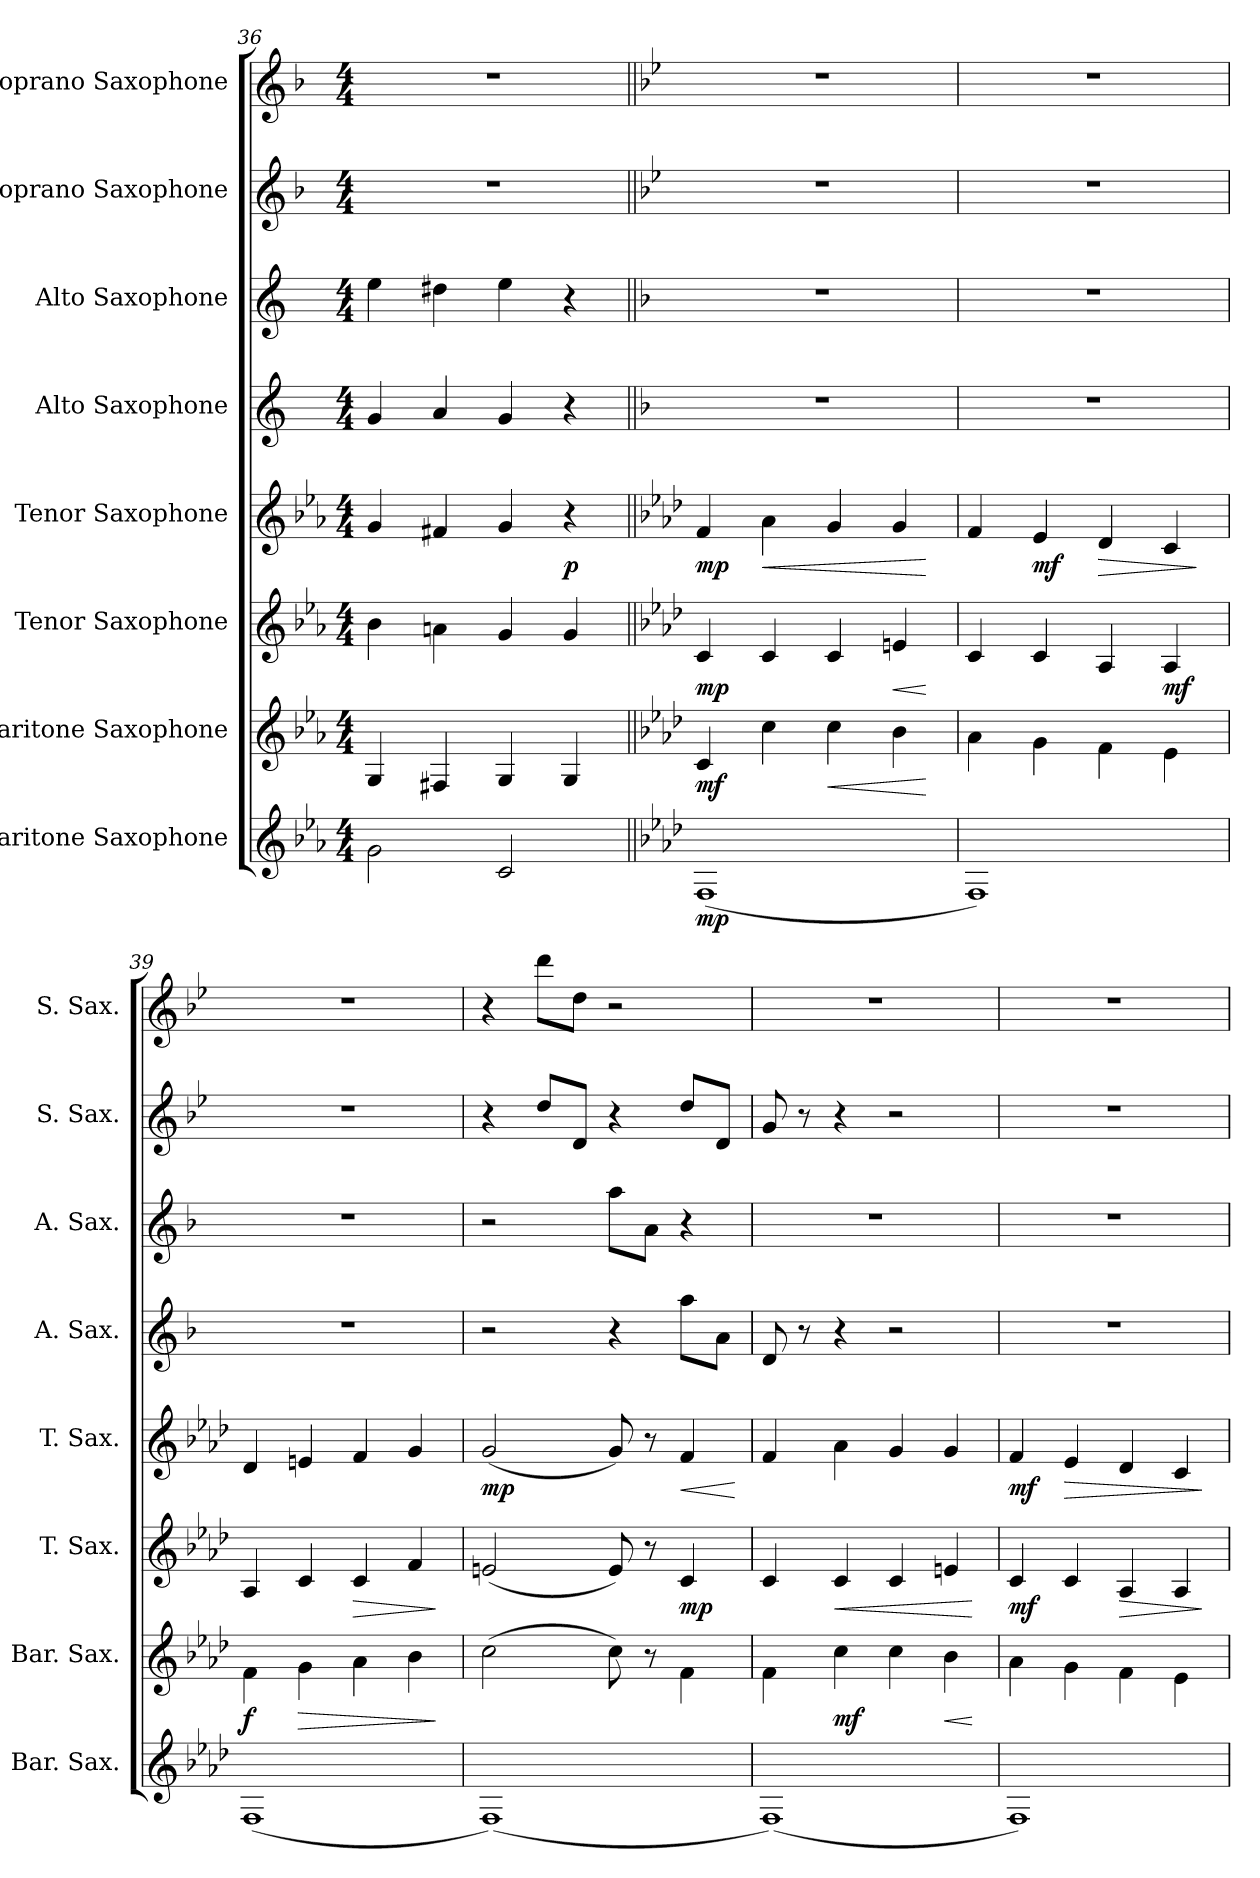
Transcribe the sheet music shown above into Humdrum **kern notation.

**kern	**dynam	**kern	**dynam	**kern	**dynam	**kern	**dynam	**kern	**kern	**kern	**kern
*part8	*part8	*part7	*part7	*part6	*part6	*part5	*part5	*part4	*part3	*part2	*part1
*staff8	*staff8	*staff7	*staff7	*staff6	*staff6	*staff5	*staff5	*staff4	*staff3	*staff2	*staff1
*I"Baritone Saxophone	*	*I"Baritone Saxophone	*	*I"Tenor Saxophone	*	*I"Tenor Saxophone	*	*I"Alto Saxophone	*I"Alto Saxophone	*I"Soprano Saxophone	*I"Soprano Saxophone
*I'Bar. Sax.	*	*I'Bar. Sax.	*	*I'T. Sax.	*	*I'T. Sax.	*	*I'A. Sax.	*I'A. Sax.	*I'S. Sax.	*I'S. Sax.
*clefG2	*	*clefG2	*	*clefG2	*	*clefG2	*	*clefG2	*clefG2	*clefG2	*clefG2
*ITrd12c21	*	*ITrd12c21	*	*ITrd8c14	*	*ITrd8c14	*	*ITrd5c9	*ITrd5c9	*ITrd1c2	*ITrd1c2
*k[b-e-a-]	*	*k[b-e-a-]	*	*k[b-e-a-]	*	*k[b-e-a-]	*	*k[b-e-a-]	*k[b-e-a-]	*k[b-e-a-]	*k[b-e-a-]
*M4/4	*	*M4/4	*	*M4/4	*	*M4/4	*	*M4/4	*M4/4	*M4/4	*M4/4
=36	=36	=36	=36	=36	=36	=36	=36	=36	=36	=36	=36
2G\	.	4GG/	.	4B-\	.	4G/	.	4B-/	4g\	1r	1r
.	.	4FF#X/	.	4An\	.	4F#X/	.	4c/	4f#X\	.	.
2C/	.	4GG/	.	4G/	.	4G/	.	4B-/	4g\	.	.
!	!	!	!	!	!	!	!LO:DY:b	!	!	!	!
.	.	4GG/	.	4G/	.	4r	p	4r	4r	.	.
!!LO:PB:g=z
=37||	=37||	=37||	=37||	=37||	=37||	=37||	=37||	=37||	=37||	=37||	=37||
!!LO:REH:place=s1:a:B:fs=14:t=C
*k[b-e-a-d-]	*	*k[b-e-a-d-]	*	*k[b-e-a-d-]	*	*k[b-e-a-d-]	*	*k[b-e-a-d-]	*k[b-e-a-d-]	*k[b-e-a-d-]	*k[b-e-a-d-]
*	*	*	*	*	*	*	*	*	*	*	*MM120
!	!LO:DY:b	!	!LO:DY:b	!	!LO:DY:b	!	!LO:DY:b	!	!	!	!
(1FF	mp	4C/	mf	4C/	mp	4F/	mp	1r	1r	1r	1r
!	!	!	!	!	!	!	!LO:HP:b	!	!	!	!
.	.	4c\	.	4C/	.	4A-\	<	.	.	.	.
!	!	!	!LO:HP:b	!	!	!	!	!	!	!	!
.	.	4c\	<	4C/	.	4G/	.	.	.	.	.
!	!	!	!	!	!LO:HP:b	!	!	!	!	!	!
.	.	4B-\	.	4En/	<	4G/	.	.	.	.	.
.	.	.	[	.	[	.	[	.	.	.	.
=38	=38	=38	=38	=38	=38	=38	=38	=38	=38	=38	=38
1FF)	.	4A-\	.	4C/	.	4F/	.	1r	1r	1r	1r
!	!	!	!	!	!	!	!LO:DY:b	!	!	!	!
.	.	4G\	.	4C/	.	4E-/	mf	.	.	.	.
!	!	!	!	!	!	!	!LO:HP:b	!	!	!	!
.	.	4F\	.	4AA-/	.	4D-/	>	.	.	.	.
!	!	!	!	!	!LO:DY:b	!	!	!	!	!	!
.	.	4E-\	.	4AA-/	mf	4C/	.	.	.	.	.
.	.	.	.	.	.	.	]	.	.	.	.
=39	=39	=39	=39	=39	=39	=39	=39	=39	=39	=39	=39
!	!	!	!LO:DY:b	!	!	!	!	!	!	!	!
(1FF	.	4F\	f	4AA-/	.	4D-/	.	1r	1r	1r	1r
!	!	!	!LO:HP:b	!	!	!	!	!	!	!	!
.	.	4G\	>	4C/	.	4En/	.	.	.	.	.
!	!	!	!	!	!LO:HP:b	!	!	!	!	!	!
.	.	4A-\	.	4C/	>	4F/	.	.	.	.	.
.	.	4B-\	.	4F/	.	4G/	.	.	.	.	.
.	.	.	]	.	]	.	.	.	.	.	.
=40	=40	=40	=40	=40	=40	=40	=40	=40	=40	=40	=40
!	!	!	!	!	!	!	!LO:DY:b	!	!	!	!
(1FF)	.	(2c\	.	(2En/	.	(2G/	mp	2r	2r	4r	4r
.	.	.	.	.	.	.	.	.	.	8cc/L	8ccc\L
.	.	.	.	.	.	.	.	.	.	8c/J	8cc\J
.	.	8c\)	.	8E/)	.	8G/)	.	4r	8cc\L	4r	2r
.	.	8r	.	8r	.	8r	.	.	8c\J	.	.
!	!	!	!	!	!LO:DY:b	!	!LO:HP:b	!	!	!	!
.	.	4F\	.	4C/	mp	4F/	<	8cc\L	4r	8cc/L	.
.	.	.	.	.	.	.	.	8c\J	.	8c/J	.
.	.	.	.	.	.	.	[	.	.	.	.
=41	=41	=41	=41	=41	=41	=41	=41	=41	=41	=41	=41
(1FF)	.	4F\	.	4C/	.	4F/	.	8F/	1r	8f/	1r
.	.	.	.	.	.	.	.	8r	.	8r	.
!	!	!	!LO:DY:b	!	!LO:HP:b	!	!	!	!	!	!
.	.	4c\	mf	4C/	<	4A-\	.	4r	.	4r	.
.	.	4c\	.	4C/	.	4G/	.	2r	.	2r	.
!	!	!	!LO:HP:b	!	!	!	!	!	!	!	!
.	.	4B-\	<	4En/	.	4G/	.	.	.	.	.
.	.	.	[	.	[	.	.	.	.	.	.
=42	=42	=42	=42	=42	=42	=42	=42	=42	=42	=42	=42
!	!	!	!	!	!LO:DY:b	!	!LO:DY:b	!	!	!	!
1FF)	.	4A-\	.	4C/	mf	4F/	mf	1r	1r	1r	1r
!	!	!	!	!	!	!	!LO:HP:b	!	!	!	!
.	.	4G\	.	4C/	.	4E-/	>	.	.	.	.
!	!	!	!	!	!LO:HP:b	!	!	!	!	!	!
.	.	4F\	.	4AA-/	>	4D-/	.	.	.	.	.
.	.	4E-\	.	4AA-/	.	4C/	.	.	.	.	.
.	.	.	.	.	]	.	]	.	.	.	.
=	=	=	=	=	=	=	=	=	=	=	=
*-	*-	*-	*-	*-	*-	*-	*-	*-	*-	*-	*-
